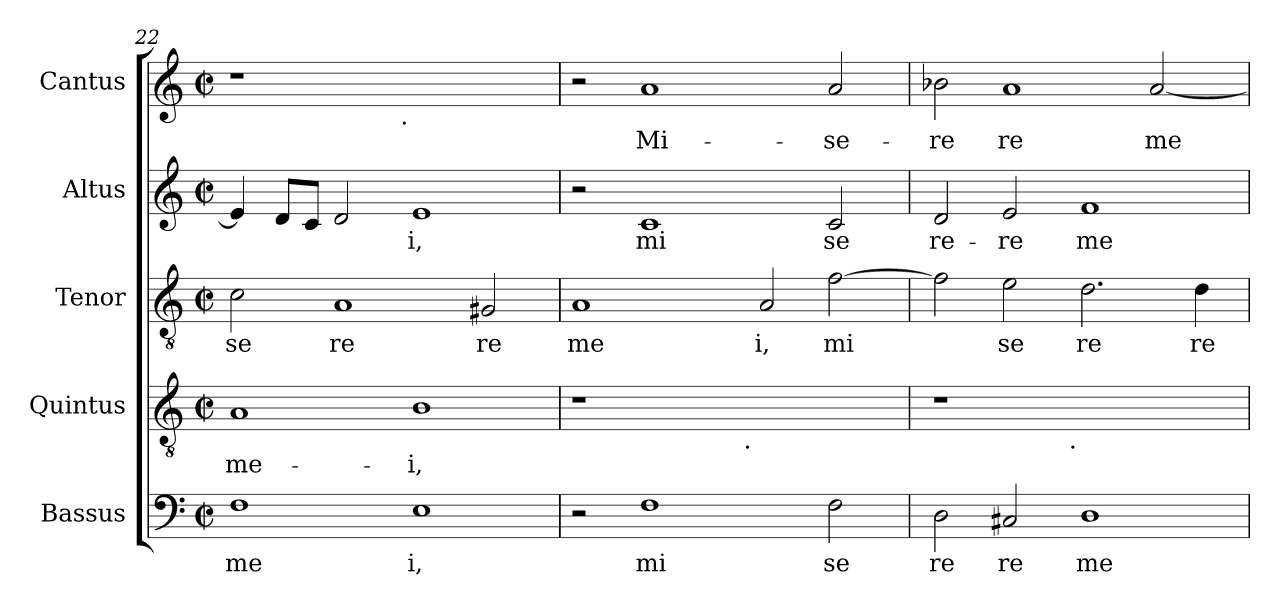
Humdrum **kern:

**kern	**text	**kern	**text	**kern	**text	**kern	**text	**kern	**text
*part5	*part5	*part4	*part4	*part3	*part3	*part2	*part2	*part1	*part1
*staff5	*staff5	*staff4	*staff4	*staff3	*staff3	*staff2	*staff2	*staff1	*staff1
*I"Bassus	*	*I"Quintus	*	*I"Tenor	*	*I"Altus	*	*I"Cantus	*
*clefF4	*	*clefGv2	*	*clefGv2	*	*clefG2	*	*clefG2	*
*k[]	*	*k[]	*	*k[]	*	*k[]	*	*k[]	*
*C:	*	*C:	*	*C:	*	*C:	*	*C:	*
*M2/2	*	*M2/2	*	*M2/2	*	*M2/2	*	*M2/2	*
*met(c|)	*	*met(c|)	*	*met(c|)	*	*met(c|)	*	*met(c|)	*
=22	=22	=22	=22	=22	=22	=22	=22	=22	=22
!	!LO:LY:b:cj	!	!LO:LY:b:cj	!	!LO:LY:b:cj	!	!LO:LY:b:cj	!	!
*	*	*	*	*	*	*	*	*^	*
1F	me	1A	me-	2c\	se	4e/]	.	1r	2ryy	.
!	!	!	!	!	!	!	!LO:LY:b:cj	!	!	!
.	.	.	.	.	.	8d/L	.	.	.	.
!	!	!	!	!	!	!	!LO:LY:b:cj	!	!	!
.	.	.	.	.	.	8c/J	.	.	.	.
!	!	!	!	!	!LO:LY:b:cj	!	!LO:LY:b:cj	!	!	!
.	.	.	.	1A	re	2d/	.	.	4...ryy	.
!	!	!	!	!	!	!	!	!	!LO:TX:b:t=.	!
.	.	.	.	.	.	.	.	.	1ryy	.
!	!LO:LY:b:cj	!	!LO:LY:b:cj	!	!	!	!LO:LY:b:cj	!	!	!
1E	i,	1B	-i,	.	.	1e	i,	1ryy	.	.
!	!	!	!	!	!LO:LY:b:cj	!	!	!	!	!
.	.	.	.	2G#X/	re	.	.	.	.	.
.	.	.	.	.	.	.	.	.	32ryy	.
=23	=23	=23	=23	=23	=23	=23	=23	=23	=23	=23
!	!	!	!	!	!LO:LY:b:cj	!	!	!	!	!
*	*	*^	*	*	*	*	*	*v	*v	*
2r	.	1r	2ryy	.	1A	me	2r	.	2r	.
!	!LO:LY:b:cj	!	!	!	!	!	!	!LO:LY:b:cj	!	!LO:LY:b:cj
1F	mi	.	4ryy	.	.	.	1c	mi	1a	Mi-
.	.	.	8ryy	.	.	.	.	.	.	.
.	.	.	16ryy	.	.	.	.	.	.	.
.	.	.	64ryy	.	.	.	.	.	.	.
!	!	!	!LO:TX:b:t=.	!	!	!	!	!	!	!
.	.	.	1ryy	.	.	.	.	.	.	.
!	!	!	!	!	!	!LO:LY:b:cj	!	!	!	!
.	.	1ryy	.	.	2A/	i,	.	.	.	.
!	!LO:LY:b:cj	!	!	!	!	!LO:LY:b:cj	!	!LO:LY:b:cj	!	!LO:LY:b:cj
2F\	se	.	.	.	[<2f\	mi	2c/	se	2a/	-se-
.	.	.	32.ryy	.	.	.	.	.	.	.
!!LO:LB:g=z
=24	=24	=24	=24	=24	=24	=24	=24	=24	=24	=24
!	!LO:LY:b:cj	!	!	!	!	!LO:LY:b:cj	!	!LO:LY:b:cj	!	!LO:LY:b:cj
2D\	re	1r	2ryy	.	2f\]	.	2d/	re-	2b-X\	-re
!	!LO:LY:b:cj	!	!	!	!	!LO:LY:b:cj	!	!LO:LY:b:cj	!	!LO:LY:b:cj
2C#X/	re	.	4...ryy	.	2e\	se	2e/	-re	1a	re
!	!	!	!LO:TX:b:t=.	!	!	!	!	!	!	!
.	.	.	1ryy	.	.	.	.	.	.	.
!	!LO:LY:b:cj	!	!	!	!	!LO:LY:b:cj	!	!LO:LY:b:cj	!	!
1D	me	1ryy	.	.	2.d\	re	1f	me-	.	.
!	!	!	!	!	!	!	!	!	!	!LO:LY:b:cj
.	.	.	.	.	.	.	.	.	[<2a/	me
!	!	!	!	!	!	!LO:LY:b:cj	!	!	!	!
.	.	.	.	.	4d\	re	.	.	.	.
.	.	.	32ryy	.	.	.	.	.	.	.
*	*	*v	*v	*	*	*	*	*	*	*
=	=	=	=	=	=	=	=	=	=
*-	*-	*-	*-	*-	*-	*-	*-	*-	*-
